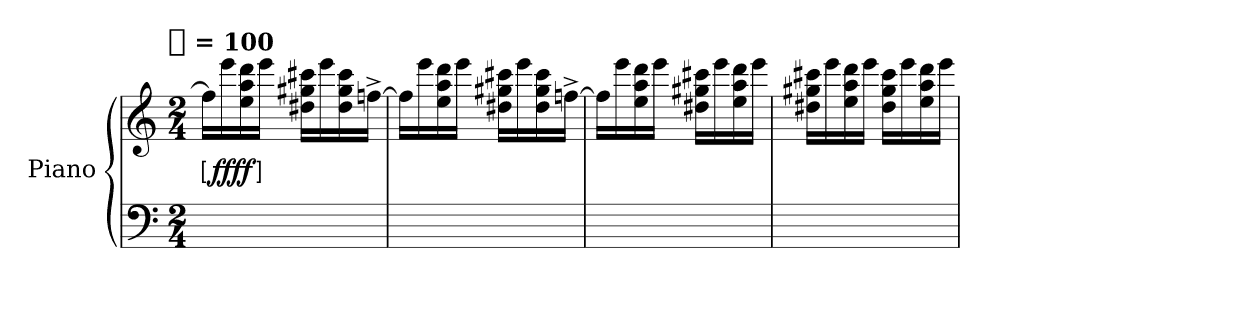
**kern	**kern	**dynam
*part1	*part1	*part1
*staff2	*staff1	*staff1/2
*I"Piano	*	*
*I'Pno	*	*
*clefF4	*clefG2	*
*k[]	*k[]	*
*C:	*C:	*
!!LO:TX:omd:t=[quarter] = 100
*M2/4	*M2/4	*
*MM100	*MM100	*
=1	=1	=1
!	!	!LO:DY:ed=brack
8ryy	16ffLL]	ffff
.	16eee	.
16ryy	16ee 16aa 16ddd	.
16ryy	16eeeJJ	.
8ryy	16dd#X 16gg#X 16ccc#XLL	.
.	16eee	.
8ryy	16dd# 16gg# 16ccc#	.
.	[16ffn^JJ	.
=2	=2	=2
16ryy	16ffLL]	.
16ryy	16eee	.
8ryy	16ee 16aa 16ddd	.
.	16eeeJJ	.
8ryy	16dd#X 16gg#X 16ccc#XLL	.
.	16eee	.
16ryy	16dd# 16gg# 16ccc#	.
16ryy	[16ffn^JJ	.
=3	=3	=3
8ryy	16ffLL]	.
.	16eee	.
8ryy	16ee 16aa 16ddd	.
.	16eeeJJ	.
16ryy	16dd#X 16gg#X 16ccc#XLL	.
16ryy	16eee	.
8ryy	16ee 16aa 16ddd	.
.	16eeeJJ	.
=4	=4	=4
8ryy	16dd#X 16gg#X 16ccc#XLL	.
.	16eee	.
16ryy	16ee 16aa 16ddd	.
16ryy	16eeeJJ	.
8ryy	16dd# 16gg# 16ccc#LL	.
.	16eee	.
16ryy	16ee 16aa 16ddd	.
16ryy	16eeeJJ	.
=	=	=
*-	*-	*-
